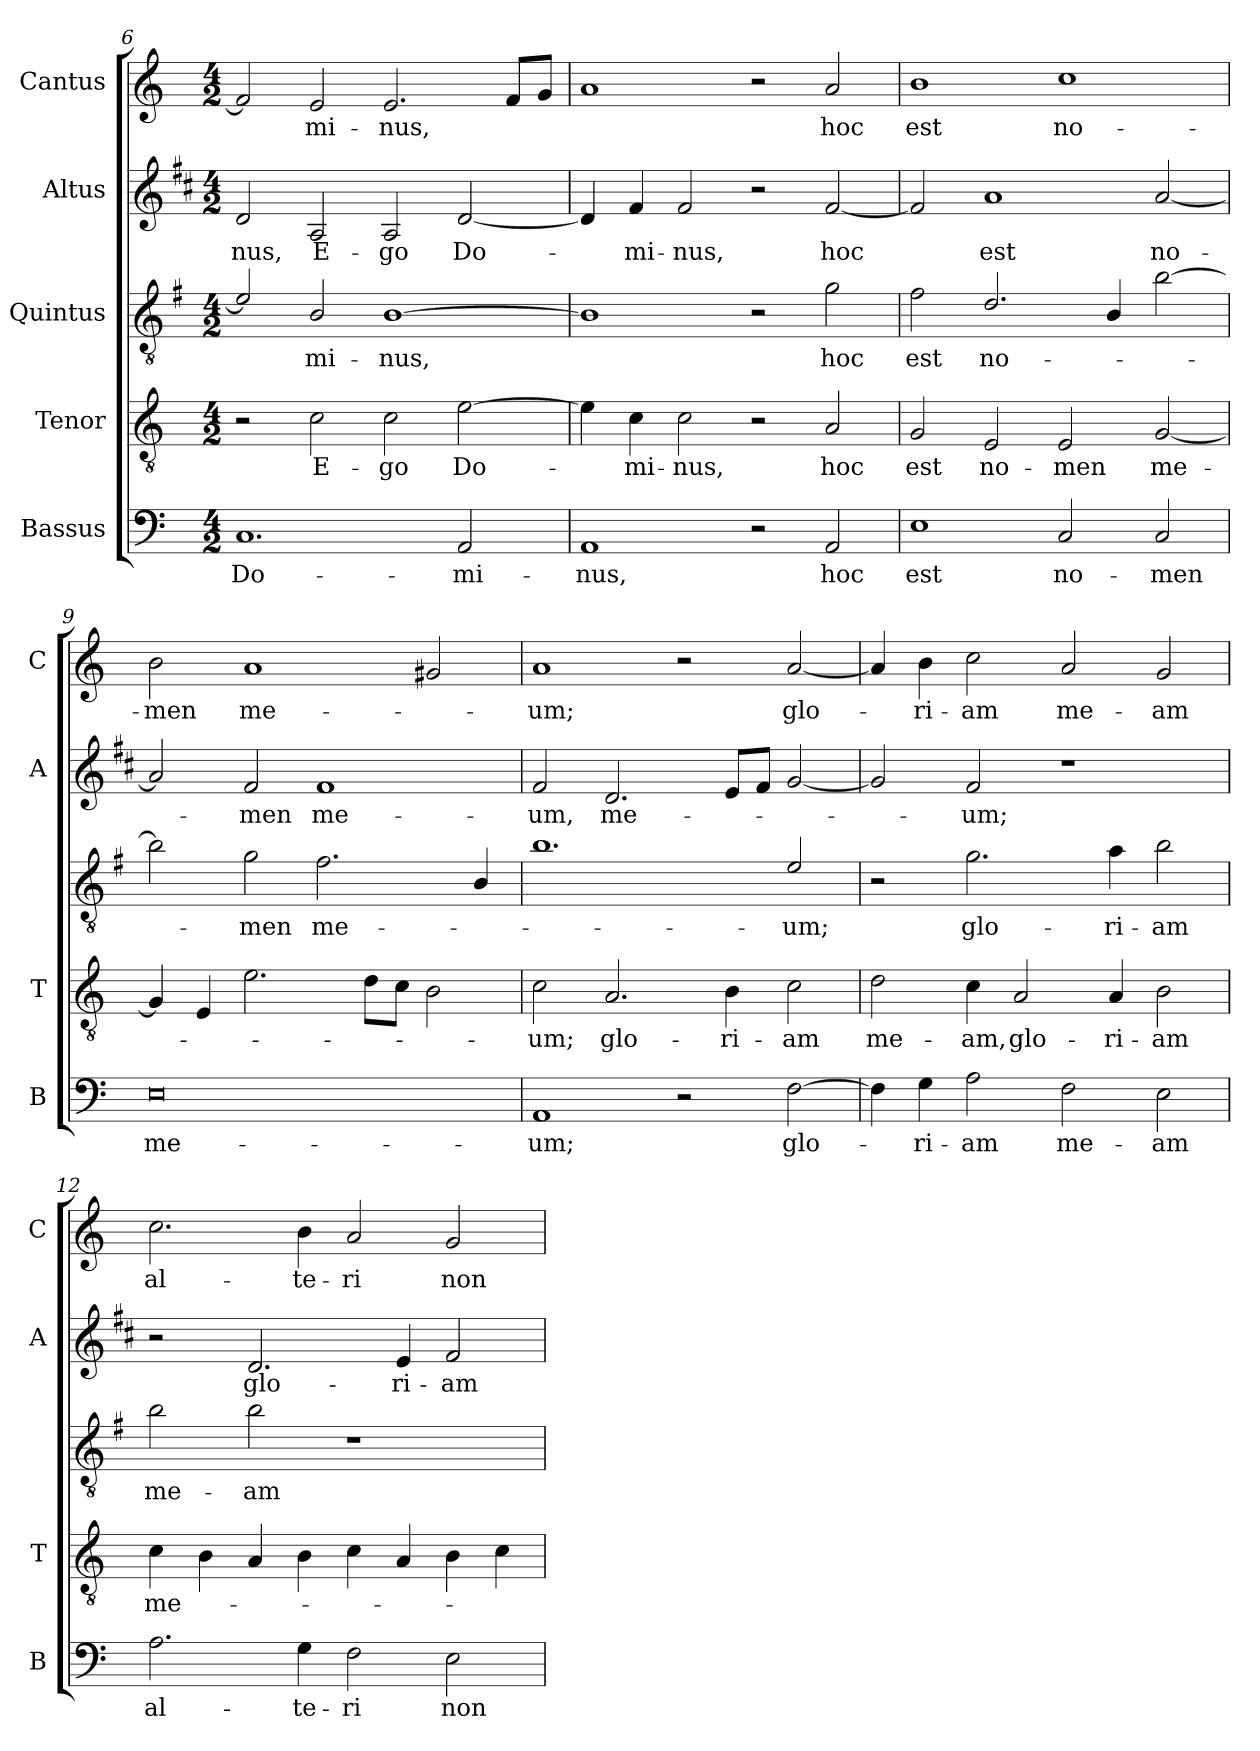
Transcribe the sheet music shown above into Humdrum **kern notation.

**kern	**text	**kern	**text	**kern	**text	**kern	**text	**kern	**text
*part5	*part5	*part4	*part4	*part3	*part3	*part2	*part2	*part1	*part1
*staff5	*staff5	*staff4	*staff4	*staff3	*staff3	*staff2	*staff2	*staff1	*staff1
*I"Bassus	*	*I"Tenor	*	*I"Quintus	*	*I"Altus	*	*I"Cantus	*
*I'B	*	*I'T	*	*	*	*I'A	*	*I'C	*
!!LO:LB:g=z
*clefF4	*	*clefGv2	*	*clefGv2	*	*clefG2	*	*clefG2	*
*	*	*	*	*ITrd4c7	*	*ITrd1c2	*	*	*
*k[]	*	*k[]	*	*k[]	*	*k[]	*	*k[]	*
*C:	*	*C:	*	*C:	*	*C:	*	*C:	*
*M4/2	*	*M4/2	*	*M4/2	*	*M4/2	*	*M4/2	*
=6	=6	=6	=6	=6	=6	=6	=6	=6	=6
!	!LO:LY:b	!	!	!	!	!	!LO:LY:b	!	!
1.C	Do-	2r	.	2A/]	.	2c/	-nus,	2f/]	.
!	!	!	!LO:LY:b	!	!LO:LY:b	!	!LO:LY:b	!	!LO:LY:b
.	.	2c\	E-	2E/	-mi-	2G/	E-	2e/	-mi-
!	!	!	!LO:LY:b	!	!LO:LY:b	!	!LO:LY:b	!	!LO:LY:b
.	.	2c\	-go	[1E	-nus,	2G/	-go	2.e/	-nus,
!	!LO:LY:b	!	!LO:LY:b	!	!	!	!LO:LY:b	!	!
2AA/	-mi-	[2e\	Do-	.	.	[2c/	Do-	.	.
.	.	.	.	.	.	.	.	8f/L	.
.	.	.	.	.	.	.	.	8g/J	.
=7	=7	=7	=7	=7	=7	=7	=7	=7	=7
!	!LO:LY:b	!	!	!	!	!	!	!	!
1AA	-nus,	4e\]	.	1E]	.	4c/]	.	1a	.
!	!	!	!LO:LY:b	!	!	!	!LO:LY:b	!	!
.	.	4c\	-mi-	.	.	4e/	-mi-	.	.
!	!	!	!LO:LY:b	!	!	!	!LO:LY:b	!	!
.	.	2c\	-nus,	.	.	2e/	-nus,	.	.
2r	.	2r	.	2r	.	2r	.	2r	.
!	!LO:LY:b	!	!LO:LY:b	!	!LO:LY:b	!	!LO:LY:b	!	!LO:LY:b
2AA/	hoc	2A/	hoc	2c\	hoc	[2e/	hoc	2a/	hoc
=8	=8	=8	=8	=8	=8	=8	=8	=8	=8
!	!LO:LY:b	!	!LO:LY:b	!	!LO:LY:b	!	!	!	!LO:LY:b
1E	est	2G/	est	2B\	est	2e/]	.	1b	est
!	!	!	!LO:LY:b	!	!LO:LY:b	!	!LO:LY:b	!	!
.	.	2E/	no-	2.G/	no-	1g	est	.	.
!	!LO:LY:b	!	!LO:LY:b	!	!	!	!	!	!LO:LY:b
2C/	no-	2E/	-men	.	.	.	.	1cc	no-
.	.	.	.	4E/	.	.	.	.	.
!	!LO:LY:b	!	!LO:LY:b	!	!	!	!LO:LY:b	!	!
2C/	-men	[2G/	me-	[2e\	.	[2g/	no-	.	.
=9	=9	=9	=9	=9	=9	=9	=9	=9	=9
!	!LO:LY:b	!	!	!	!	!	!	!	!LO:LY:b
0E	me-	4G/]	.	2e\]	.	2g/]	.	2b\	-men
.	.	4E/	.	.	.	.	.	.	.
!	!	!	!	!	!LO:LY:b	!	!LO:LY:b	!	!LO:LY:b
.	.	2.e\	.	2c\	-men	2e/	-men	1a	me-
!	!	!	!	!	!LO:LY:b	!	!LO:LY:b	!	!
.	.	.	.	2.B\	me-	1e	me-	.	.
.	.	8d\L	.	.	.	.	.	.	.
.	.	8c\J	.	.	.	.	.	.	.
.	.	2B\	.	.	.	.	.	2g#X/	.
.	.	.	.	4E/	.	.	.	.	.
=10	=10	=10	=10	=10	=10	=10	=10	=10	=10
!	!LO:LY:b	!	!LO:LY:b	!	!	!	!LO:LY:b	!	!LO:LY:b
1AA	-um;	2c\	-um;	1.e	.	2e/	-um,	1a	-um;
!	!	!	!LO:LY:b	!	!	!	!LO:LY:b	!	!
.	.	2.A/	glo-	.	.	2.c/	me-	.	.
2r	.	.	.	.	.	.	.	2r	.
!	!	!	!LO:LY:b	!	!	!	!	!	!
.	.	4B\	-ri-	.	.	8d/L	.	.	.
.	.	.	.	.	.	8e/J	.	.	.
!	!LO:LY:b	!	!LO:LY:b	!	!LO:LY:b	!	!	!	!LO:LY:b
[2F\	glo-	2c\	-am	2A/	-um;	[2f/	.	[2a/	glo-
=11	=11	=11	=11	=11	=11	=11	=11	=11	=11
!	!	!	!LO:LY:b	!	!	!	!	!	!
4F\]	.	2d\	me-	2r	.	2f/]	.	4a/]	.
!	!LO:LY:b	!	!	!	!	!	!	!	!LO:LY:b
4G\	-ri-	.	.	.	.	.	.	4b\	-ri-
!	!LO:LY:b	!	!LO:LY:b	!	!LO:LY:b	!	!LO:LY:b	!	!LO:LY:b
2A\	-am	4c\	-am,	2.c\	glo-	2e/	-um;	2cc\	-am
!	!	!	!LO:LY:b	!	!	!	!	!	!
.	.	2A/	glo-	.	.	.	.	.	.
!	!LO:LY:b	!	!	!	!	!	!	!	!LO:LY:b
2F\	me-	.	.	.	.	1r	.	2a/	me-
!	!	!	!LO:LY:b	!	!LO:LY:b	!	!	!	!
.	.	4A/	-ri-	4d\	-ri-	.	.	.	.
!	!LO:LY:b	!	!LO:LY:b	!	!LO:LY:b	!	!	!	!LO:LY:b
2E\	-am	2B\	-am	2e\	-am	.	.	2g/	-am
!!LO:LB:g=z
=12	=12	=12	=12	=12	=12	=12	=12	=12	=12
!	!LO:LY:b	!	!LO:LY:b	!	!LO:LY:b	!	!	!	!LO:LY:b
2.A\	al-	4c\	me-	2e\	me-	2r	.	2.cc\	al-
.	.	4B\	.	.	.	.	.	.	.
!	!	!	!	!	!LO:LY:b	!	!LO:LY:b	!	!
.	.	4A/	.	2e\	-am	2.c/	glo-	.	.
!	!LO:LY:b	!	!	!	!	!	!	!	!LO:LY:b
4G\	-te-	4B\	.	.	.	.	.	4b\	-te-
!	!LO:LY:b	!	!	!	!	!	!	!	!LO:LY:b
2F\	-ri	4c\	.	1r	.	.	.	2a/	-ri
!	!	!	!	!	!	!	!LO:LY:b	!	!
.	.	4A/	.	.	.	4d/	-ri-	.	.
!	!LO:LY:b	!	!	!	!	!	!LO:LY:b	!	!LO:LY:b
2E\	non	4B\	.	.	.	2e/	-am	2g/	non
.	.	4c\	.	.	.	.	.	.	.
=	=	=	=	=	=	=	=	=	=
*-	*-	*-	*-	*-	*-	*-	*-	*-	*-
